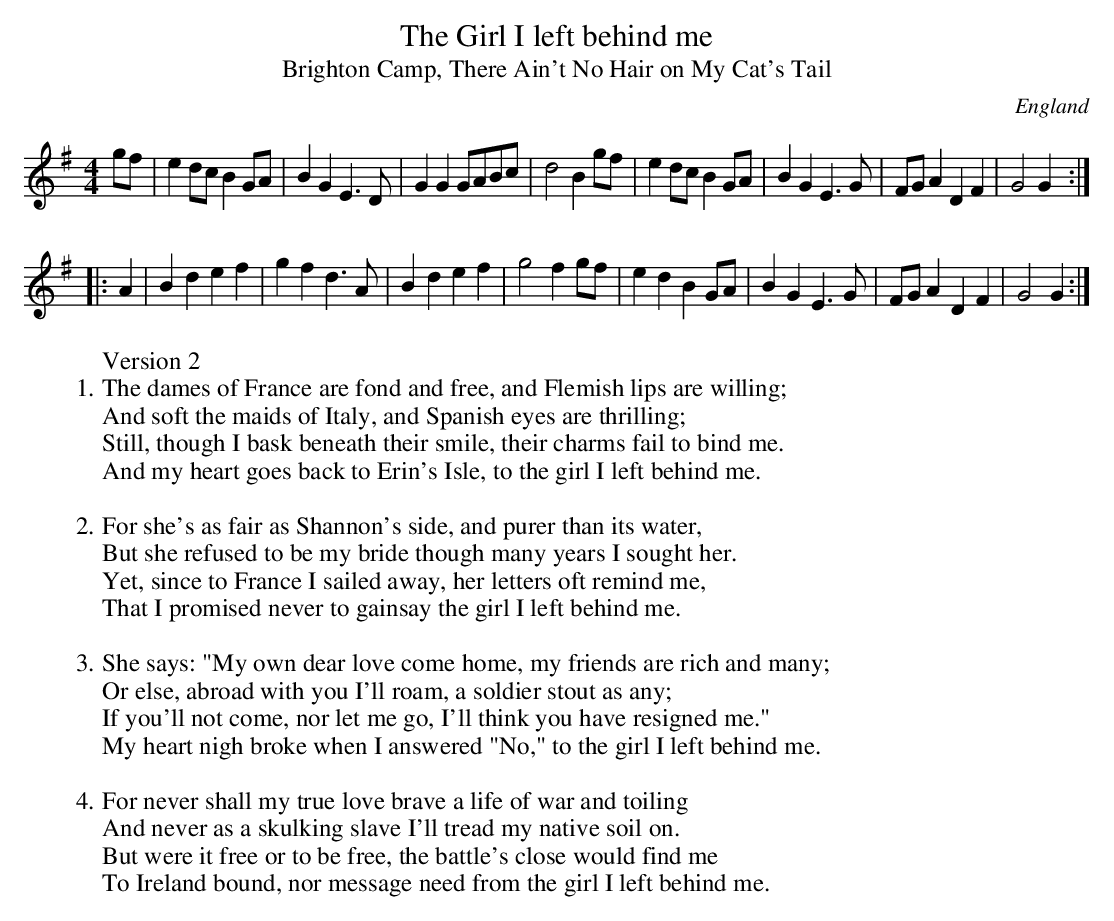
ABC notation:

X:1
T:Girl I left behind me, The
T:Brighton Camp, There Ain't No Hair on My Cat's Tail
O:England
M:4/4
W:Version 2
W:1. The dames of France are fond and free, and Flemish lips are willing;
W:And soft the maids of Italy, and Spanish eyes are thrilling;
W:Still, though I bask beneath their smile, their charms fail to bind me.
W:And my heart goes back to Erin's Isle, to the girl I left behind me.
W:
W:2. For she's as fair as Shannon's side, and purer than its water,
W:But she refused to be my bride though many years I sought her.
W:Yet, since to France I sailed away, her letters oft remind me,
W:That I promised never to gainsay the girl I left behind me.
W:
W:3. She says: "My own dear love come home, my friends are rich and many;
W:Or else, abroad with you I'll roam, a soldier stout as any;
W:If you'll not come, nor let me go, I'll think you have resigned me."
W:My heart nigh broke when I answered "No," to the girl I left behind me.
W:
W:4. For never shall my true love brave a life of war and toiling
W:And never as a skulking slave I'll tread my native soil on.
W:But were it free or to be free, the battle's close would find me
W:To Ireland bound, nor message need from the girl I left behind me.
K:G
gf|\
e2dc B2GA|B2G2 E3D|G2G2 GABc|d4 B2gf|\
e2dc B2GA|B2G2 E3G|FGA2 D2F2|G4 G2:|
|:A2|\
B2d2 e2f2|g2f2 d3A|B2d2 e2f2|g4 f2gf|\
e2d2 B2GA|B2G2 E3G|FGA2 D2F2|G4 G2 :|
